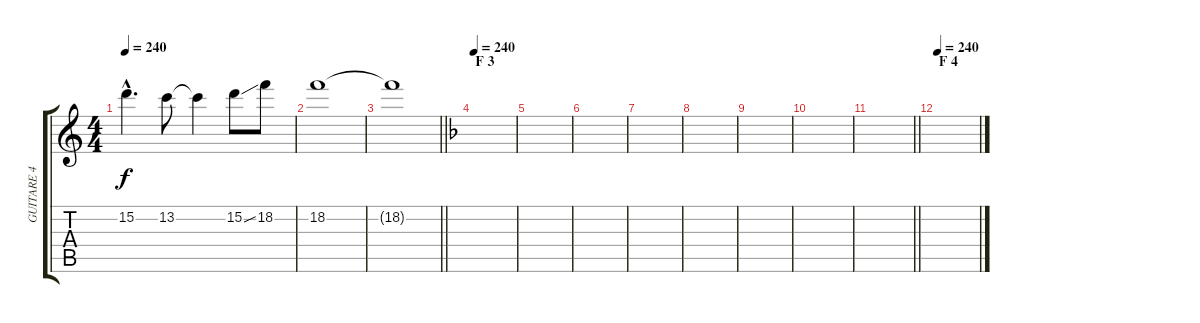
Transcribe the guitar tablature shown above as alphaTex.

\track ("GUITARE 4" "GUITARE 4") {instrument distortionguitar}
\staff {score tabs}
\tuning (E4 B3 G3 D3 A2 E2) {hide}
\ts (4 4)
\tempo 240
\clef g2
\ks c
15.2{hac}.4{d dy f} 13.2.8 13.2{t}.4 15.2{ss}.8 18.2.8 |
18.2.1 |
\barLineRight lightlight
18.2{t}.1 |
\section ("" "F 3")
\tempo 240
\ks f
|
|
|
|
|
|
|
\barLineRight lightlight
|
\section ("" "F 4")
\tempo 240
